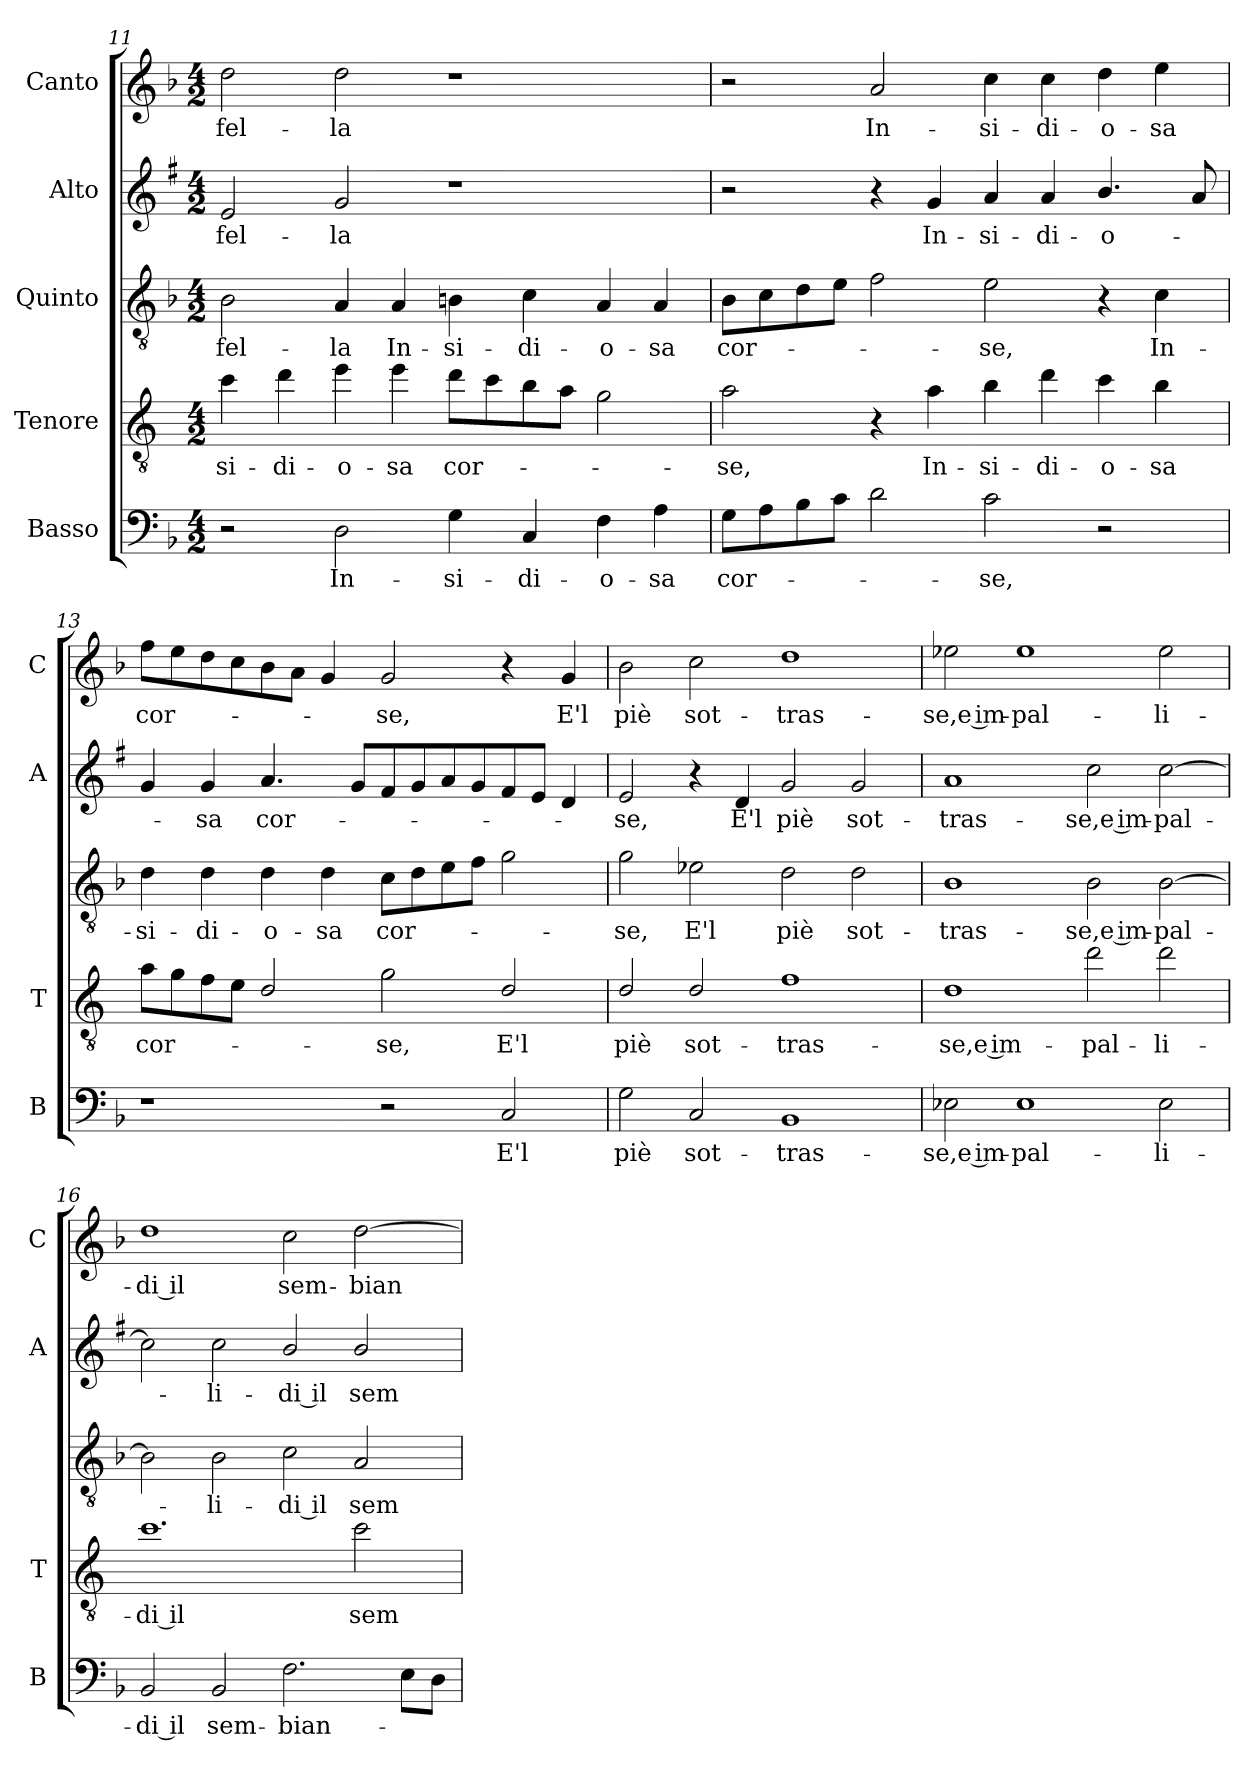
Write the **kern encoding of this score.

**kern	**text	**kern	**text	**kern	**text	**kern	**text	**kern	**text
*part5	*part5	*part4	*part4	*part3	*part3	*part2	*part2	*part1	*part1
*staff5	*staff5	*staff4	*staff4	*staff3	*staff3	*staff2	*staff2	*staff1	*staff1
*I"Basso	*	*I"Tenore	*	*I"Quinto	*	*I"Alto	*	*I"Canto	*
*I'B	*	*I'T	*	*	*	*I'A	*	*I'C	*
*clefF4	*	*clefGv2	*	*clefGv2	*	*clefG2	*	*clefG2	*
*	*	*ITrd4c7	*	*	*	*ITrd1c2	*	*	*
*k[b-]	*	*k[b-]	*	*k[b-]	*	*k[b-]	*	*k[b-]	*
*F:	*	*F:	*	*F:	*	*F:	*	*F:	*
*M4/2	*	*M4/2	*	*M4/2	*	*M4/2	*	*M4/2	*
=11	=11	=11	=11	=11	=11	=11	=11	=11	=11
!	!	!	!LO:LY:b	!	!LO:LY:b	!	!LO:LY:b	!	!LO:LY:b
2r	.	4f\	-si-	2B-\	fel-	2d/	fel-	2dd\	fel-
!	!	!	!LO:LY:b	!	!	!	!	!	!
.	.	4g\	-di-	.	.	.	.	.	.
!	!LO:LY:b	!	!LO:LY:b	!	!LO:LY:b	!	!LO:LY:b	!	!LO:LY:b
2D\	In-	4a\	-o-	4A/	-la	2f/	-la	2dd\	-la
!	!	!	!LO:LY:b	!	!LO:LY:b	!	!	!	!
.	.	4a\	-sa	4A/	In-	.	.	.	.
!	!LO:LY:b	!	!LO:LY:b	!	!LO:LY:b	!	!	!	!
4G\	-si-	8g\L	cor-	4Bn\	-si-	1r	.	1r	.
.	.	8f\	.	.	.	.	.	.	.
!	!LO:LY:b	!	!	!	!LO:LY:b	!	!	!	!
4C/	-di-	8e\	.	4c\	-di-	.	.	.	.
.	.	8d\J	.	.	.	.	.	.	.
!	!LO:LY:b	!	!	!	!LO:LY:b	!	!	!	!
4F\	-o-	2c\	.	4A/	-o-	.	.	.	.
!	!LO:LY:b	!	!	!	!LO:LY:b	!	!	!	!
4A\	-sa	.	.	4A/	-sa	.	.	.	.
!!LO:LB:g=z
=12	=12	=12	=12	=12	=12	=12	=12	=12	=12
!	!LO:LY:b	!	!LO:LY:b	!	!LO:LY:b	!	!	!	!
8G\L	cor-	2d\	-se,	8B-\L	cor-	2r	.	2r	.
8A\	.	.	.	8c\	.	.	.	.	.
8B-\	.	.	.	8d\	.	.	.	.	.
8c\J	.	.	.	8e\J	.	.	.	.	.
!	!	!	!	!	!	!	!	!	!LO:LY:b
2d\	.	4r	.	2f\	.	4r	.	2a/	In-
!	!	!	!LO:LY:b	!	!	!	!LO:LY:b	!	!
.	.	4d\	In-	.	.	4f/	In-	.	.
!	!LO:LY:b	!	!LO:LY:b	!	!LO:LY:b	!	!LO:LY:b	!	!LO:LY:b
2c\	-se,	4e\	-si-	2e\	-se,	4g/	-si-	4cc\	-si-
!	!	!	!LO:LY:b	!	!	!	!LO:LY:b	!	!LO:LY:b
.	.	4g\	-di-	.	.	4g/	-di-	4cc\	-di-
!	!	!	!LO:LY:b	!	!	!	!LO:LY:b	!	!LO:LY:b
2r	.	4f\	-o-	4r	.	4.a/	-o-	4dd\	-o-
!	!	!	!LO:LY:b	!	!LO:LY:b	!	!	!	!LO:LY:b
.	.	4e\	-sa	4c\	In-	.	.	4ee\	-sa
.	.	.	.	.	.	8g/	.	.	.
=13	=13	=13	=13	=13	=13	=13	=13	=13	=13
!	!	!	!LO:LY:b	!	!LO:LY:b	!	!	!	!LO:LY:b
1r	.	8d\L	cor-	4d\	-si-	4f/	.	8ff\L	cor-
.	.	8c\	.	.	.	.	.	8ee\	.
!	!	!	!	!	!LO:LY:b	!	!LO:LY:b	!	!
.	.	8B-\	.	4d\	-di-	4f/	-sa	8dd\	.
.	.	8A\J	.	.	.	.	.	8cc\	.
!	!	!	!	!	!LO:LY:b	!	!LO:LY:b	!	!
.	.	2G/	.	4d\	-o-	4.g/	cor-	8b-\	.
.	.	.	.	.	.	.	.	8a\J	.
!	!	!	!	!	!LO:LY:b	!	!	!	!
.	.	.	.	4d\	-sa	.	.	4g/	.
.	.	.	.	.	.	8f/L	.	.	.
!	!	!	!LO:LY:b	!	!LO:LY:b	!	!	!	!LO:LY:b
2r	.	2c\	-se,	8c\L	cor-	8e/	.	2g/	-se,
.	.	.	.	8d\	.	8f/	.	.	.
.	.	.	.	8e\	.	8g/	.	.	.
.	.	.	.	8f\J	.	8f/	.	.	.
!	!LO:LY:b	!	!LO:LY:b	!	!	!	!	!	!
2C/	E'l	2G/	E'l	2g\	.	8e/	.	4r	.
.	.	.	.	.	.	8d/J	.	.	.
!	!	!	!	!	!	!	!	!	!LO:LY:b
.	.	.	.	.	.	4c/	.	4g/	E'l
=14	=14	=14	=14	=14	=14	=14	=14	=14	=14
!	!LO:LY:b	!	!LO:LY:b	!	!LO:LY:b	!	!LO:LY:b	!	!LO:LY:b
2G\	piè	2G/	piè	2g\	-se,	2d/	-se,	2b-\	piè
!	!LO:LY:b	!	!LO:LY:b	!	!LO:LY:b	!	!	!	!LO:LY:b
2C/	sot-	2G/	sot-	2e-X\	E'l	4r	.	2cc\	sot-
!	!	!	!	!	!	!	!LO:LY:b	!	!
.	.	.	.	.	.	4c/	E'l	.	.
!	!LO:LY:b	!	!LO:LY:b	!	!LO:LY:b	!	!LO:LY:b	!	!LO:LY:b
1BB-	-tras-	1B-	-tras-	2d\	piè	2f/	piè	1dd	-tras-
!	!	!	!	!	!LO:LY:b	!	!LO:LY:b	!	!
.	.	.	.	2d\	sot-	2f/	sot-	.	.
=15	=15	=15	=15	=15	=15	=15	=15	=15	=15
!	!LO:LY:b	!	!LO:LY:b	!	!LO:LY:b	!	!LO:LY:b	!	!LO:LY:b
2E-X\	-se,e im-	1G	-se,e im-	1B-	-tras-	1g	-tras-	2ee-X\	-se,e im-
!	!LO:LY:b	!	!	!	!	!	!	!	!LO:LY:b
1E-	-pal-	.	.	.	.	.	.	1ee-	-pal-
!	!	!	!LO:LY:b	!	!LO:LY:b	!	!LO:LY:b	!	!
.	.	2g\	-pal-	2B-\	-se,e im-	2b-\	-se,e im-	.	.
!	!LO:LY:b	!	!LO:LY:b	!	!LO:LY:b	!	!LO:LY:b	!	!LO:LY:b
2E-\	-li-	2g\	-li-	[2B-\	-pal-	[2b-\	-pal-	2ee-\	-li-
!!LO:PB:g=z
=16	=16	=16	=16	=16	=16	=16	=16	=16	=16
!	!LO:LY:b	!	!LO:LY:b	!	!	!	!	!	!LO:LY:b
2BB-/	-di il	1.f	-di il	2B-\]	.	2b-\]	.	1dd	-di il
!	!LO:LY:b	!	!	!	!LO:LY:b	!	!LO:LY:b	!	!
2BB-/	sem-	.	.	2B-\	-li-	2b-\	-li-	.	.
!	!LO:LY:b	!	!	!	!LO:LY:b	!	!LO:LY:b	!	!LO:LY:b
2.F\	-bian-	.	.	2c\	-di il	2a/	-di il	2cc\	sem-
!	!	!	!LO:LY:b	!	!LO:LY:b	!	!LO:LY:b	!	!LO:LY:b
.	.	2f\	sem-	2A/	sem-	2a/	sem-	[2dd\	-bian-
8E\L	.	.	.	.	.	.	.	.	.
8D\J	.	.	.	.	.	.	.	.	.
=	=	=	=	=	=	=	=	=	=
*-	*-	*-	*-	*-	*-	*-	*-	*-	*-
